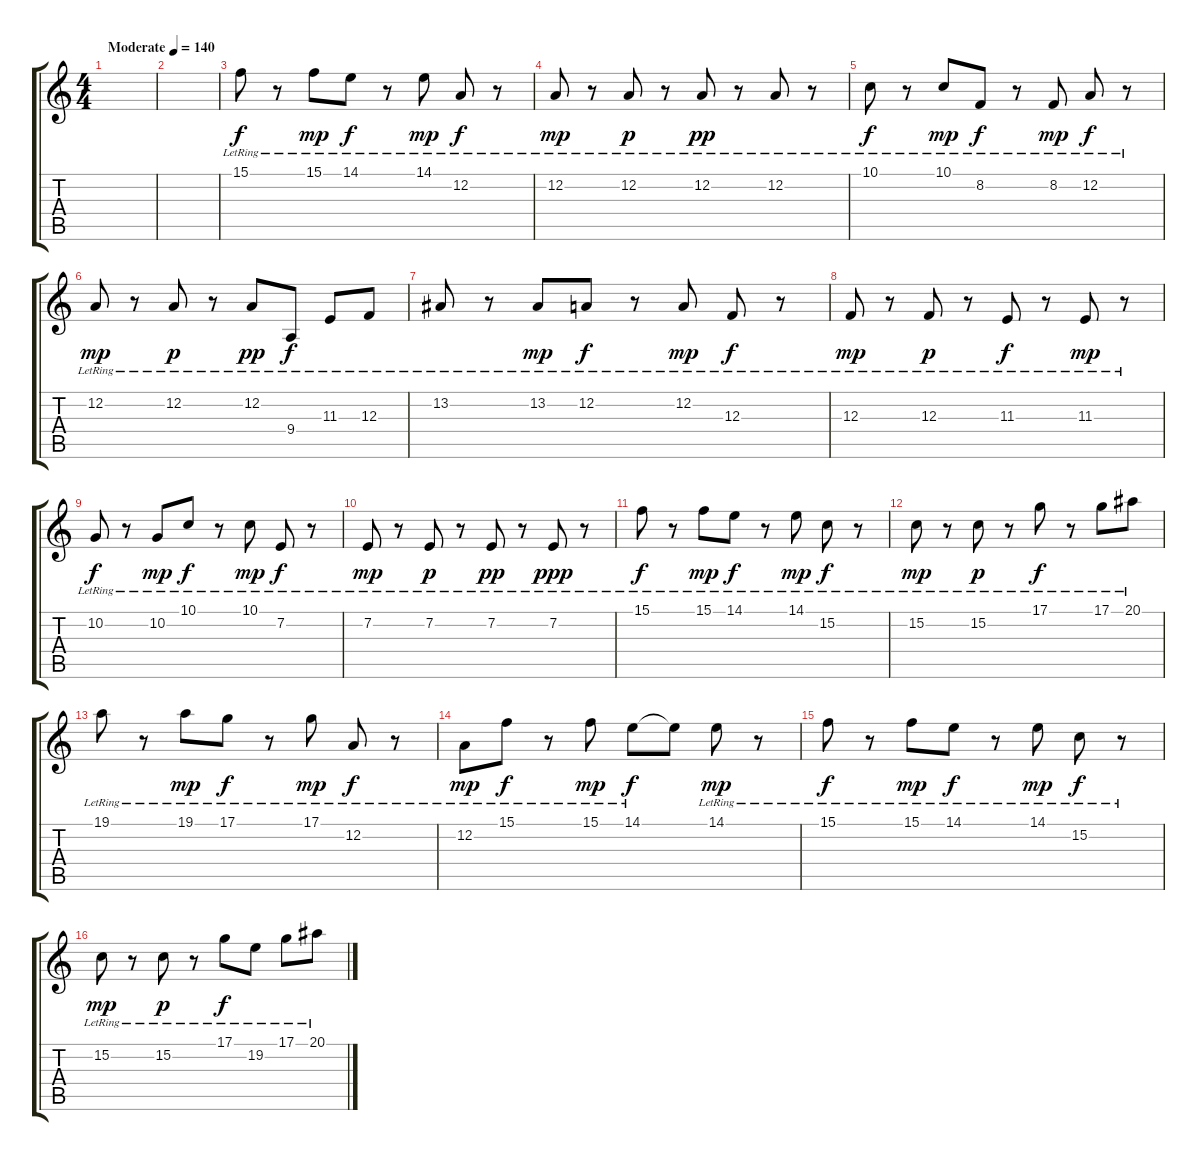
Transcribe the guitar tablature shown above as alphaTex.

\track "" {instrument brightacousticpiano}
\staff {score tabs}
\tuning (D4 A3 F3 C3 G2 D2) {hide}
\ts (4 4)
\tempo (140 "Moderate")
\clef g2
\ks c
|
|
15.1{lr}.8 r.8 15.1{lr}.8{dy mp} 14.1{lr}.8{dy f} r.8 14.1{lr}.8{dy mp} 12.2{lr}.8{dy f} r.8 |
12.2{lr}.8{dy mp} r.8 12.2{lr}.8{dy p} r.8 12.2{lr}.8{dy pp} r.8 12.2{lr}.8 r.8 |
10.1{lr}.8{dy f} r.8 10.1{lr}.8{dy mp} 8.2{lr}.8{dy f} r.8 8.2{lr}.8{dy mp} 12.2{lr}.8{dy f} r.8 |
12.2{lr}.8{dy mp} r.8 12.2{lr}.8{dy p} r.8 12.2{lr}.8{dy pp} 9.4{lr}.8{dy f} 11.3{lr}.8 12.3{lr}.8 |
13.2{lr}.8 r.8 13.2{lr}.8{dy mp} 12.2{lr}.8{dy f} r.8 12.2{lr}.8{dy mp} 12.3{lr}.8{dy f} r.8 |
12.3{lr}.8{dy mp} r.8 12.3{lr}.8{dy p} r.8 11.3{lr}.8{dy f} r.8 11.3{lr}.8{dy mp} r.8 |
10.2{lr}.8{dy f} r.8 10.2{lr}.8{dy mp} 10.1{lr}.8{dy f} r.8 10.1{lr}.8{dy mp} 7.2{lr}.8{dy f} r.8 |
7.2{lr}.8{dy mp} r.8 7.2{lr}.8{dy p} r.8 7.2{lr}.8{dy pp} r.8 7.2{lr}.8{dy ppp} r.8 |
15.1{lr}.8{dy f} r.8 15.1{lr}.8{dy mp} 14.1{lr}.8{dy f} r.8 14.1{lr}.8{dy mp} 15.2{lr}.8{dy f} r.8 |
15.2{lr}.8{dy mp} r.8 15.2{lr}.8{dy p} r.8 17.1{lr}.8{dy f} r.8 17.1{lr}.8 20.1{lr}.8 |
19.1{lr}.8 r.8 19.1{lr}.8{dy mp} 17.1{lr}.8{dy f} r.8 17.1{lr}.8{dy mp} 12.2{lr}.8{dy f} r.8 |
12.2{lr}.8{dy mp} 15.1{lr}.8{dy f} r.8 15.1{lr}.8{dy mp} 14.1{lr}.8{dy f} 14.1{t}.8 14.1{lr}.8{dy mp} r.8 |
15.1{lr}.8{dy f} r.8 15.1{lr}.8{dy mp} 14.1{lr}.8{dy f} r.8 14.1{lr}.8{dy mp} 15.2{lr}.8{dy f} r.8 |
15.2{lr}.8{dy mp} r.8 15.2{lr}.8{dy p} r.8 17.1{lr}.8{dy f} 19.2{lr}.8 17.1{lr}.8 20.1{lr}.8
